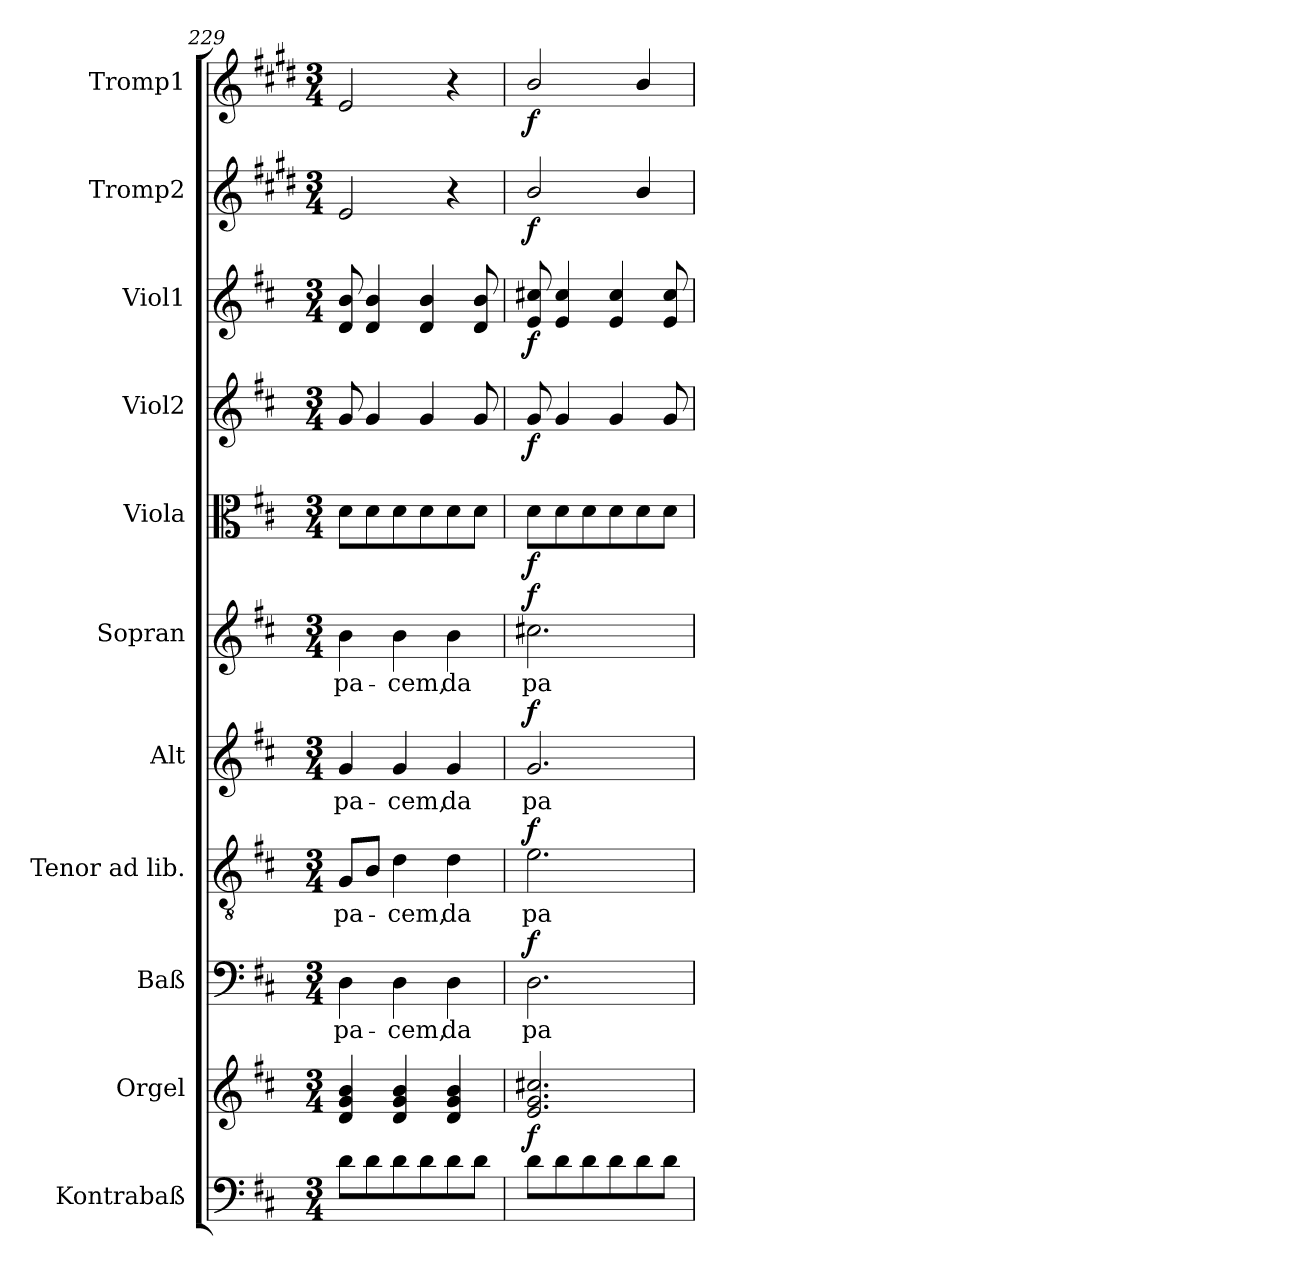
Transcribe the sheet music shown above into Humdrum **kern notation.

**kern	**dynam	**kern	**kern	**text	**dynam	**kern	**text	**dynam	**kern	**text	**dynam	**kern	**text	**dynam	**kern	**dynam	**kern	**dynam	**kern	**dynam	**kern	**dynam	**kern	**dynam
*part11	*part11	*part10	*part9	*part9	*part9	*part8	*part8	*part8	*part7	*part7	*part7	*part6	*part6	*part6	*part5	*part5	*part4	*part4	*part3	*part3	*part2	*part2	*part1	*part1
*staff11	*staff11	*staff10	*staff9	*staff9	*staff9	*staff8	*staff8	*staff8	*staff7	*staff7	*staff7	*staff6	*staff6	*staff6	*staff5	*staff5	*staff4	*staff4	*staff3	*staff3	*staff2	*staff2	*staff1	*staff1
*I"Kontrabaß	*	*I"Orgel	*I"Baß	*	*	*I"Tenor ad lib.	*	*	*I"Alt	*	*	*I"Sopran	*	*	*I"Viola	*	*I"Viol2	*	*I"Viol1	*	*I"Tromp2	*	*I"Tromp1	*
*	*	*	*	*	*	*	*	*	*	*	*	*	*	*	*I'Vla	*	*	*	*	*	*	*	*	*
*clefF4	*	*clefG2	*clefF4	*	*	*clefGv2	*	*	*clefG2	*	*	*clefG2	*	*	*clefC3	*	*clefG2	*	*clefG2	*	*clefG2	*	*clefG2	*
*ITrd7c12	*	*	*	*	*	*	*	*	*	*	*	*	*	*	*	*	*	*	*	*	*ITrd1c2	*	*ITrd1c2	*
*k[f#c#]	*	*k[f#c#]	*k[f#c#]	*	*	*k[f#c#]	*	*	*k[f#c#]	*	*	*k[f#c#]	*	*	*k[f#c#]	*	*k[f#c#]	*	*k[f#c#]	*	*k[f#c#]	*	*k[f#c#]	*
*D:	*	*D:	*D:	*	*	*D:	*	*	*D:	*	*	*D:	*	*	*D:	*	*D:	*	*D:	*	*D:	*	*D:	*
*M3/4	*	*M3/4	*M3/4	*	*	*M3/4	*	*	*M3/4	*	*	*M3/4	*	*	*M3/4	*	*M3/4	*	*M3/4	*	*M3/4	*	*M3/4	*
=229	=229	=229	=229	=229	=229	=229	=229	=229	=229	=229	=229	=229	=229	=229	=229	=229	=229	=229	=229	=229	=229	=229	=229	=229
!	!	!	!	!LO:LY:b	!	!	!LO:LY:b	!	!	!LO:LY:b	!	!	!LO:LY:b	!	!	!	!	!	!	!	!	!	!	!
8D\L	.	4d/ 4g/ 4b/	4D\	pa-	.	8G/L	pa-	.	4g/	pa-	.	4b\	pa-	.	8d\L	.	8g/	.	8d/ 8b/	.	2d/	.	2d/	.
8D\	.	.	.	.	.	8B/J	.	.	.	.	.	.	.	.	8d\	.	4g/	.	4d/ 4b/	.	.	.	.	.
!	!	!	!	!LO:LY:b	!	!	!LO:LY:b	!	!	!LO:LY:b	!	!	!LO:LY:b	!	!	!	!	!	!	!	!	!	!	!
8D\	.	4d/ 4g/ 4b/	4D\	-cem,	.	4d\	-cem,	.	4g/	-cem,	.	4b\	-cem,	.	8d\	.	.	.	.	.	.	.	.	.
8D\	.	.	.	.	.	.	.	.	.	.	.	.	.	.	8d\	.	4g/	.	4d/ 4b/	.	.	.	.	.
!	!	!	!	!LO:LY:b	!	!	!LO:LY:b	!	!	!LO:LY:b	!	!	!LO:LY:b	!	!	!	!	!	!	!	!	!	!	!
8D\	.	4d/ 4g/ 4b/	4D\	da	.	4d\	da	.	4g/	da	.	4b\	da	.	8d\	.	.	.	.	.	4r	.	4r	.
8D\J	.	.	.	.	.	.	.	.	.	.	.	.	.	.	8d\J	.	8g/	.	8d/ 8b/	.	.	.	.	.
=230	=230	=230	=230	=230	=230	=230	=230	=230	=230	=230	=230	=230	=230	=230	=230	=230	=230	=230	=230	=230	=230	=230	=230	=230
!	!LO:DY:a	!	!	!LO:LY:b	!LO:DY:a	!	!LO:LY:b	!LO:DY:a	!	!LO:LY:b	!LO:DY:a	!	!LO:LY:b	!LO:DY:a	!	!LO:DY:b	!	!LO:DY:b	!	!LO:DY:b	!	!LO:DY:b	!	!LO:DY:b
8D\L	f	2.e/ 2.g/ 2.cc#X/	2.D\	pa-	f	2.e\	pa-	f	2.g/	pa-	f	2.cc#X\	pa-	f	8d\L	f	8g/	f	8e/ 8cc#X/	f	2a/	f	2a/	f
8D\	.	.	.	.	.	.	.	.	.	.	.	.	.	.	8d\	.	4g/	.	4e/ 4cc#/	.	.	.	.	.
8D\	.	.	.	.	.	.	.	.	.	.	.	.	.	.	8d\	.	.	.	.	.	.	.	.	.
8D\	.	.	.	.	.	.	.	.	.	.	.	.	.	.	8d\	.	4g/	.	4e/ 4cc#/	.	.	.	.	.
8D\	.	.	.	.	.	.	.	.	.	.	.	.	.	.	8d\	.	.	.	.	.	4a/	.	4a/	.
8D\J	.	.	.	.	.	.	.	.	.	.	.	.	.	.	8d\J	.	8g/	.	8e/ 8cc#/	.	.	.	.	.
=	=	=	=	=	=	=	=	=	=	=	=	=	=	=	=	=	=	=	=	=	=	=	=	=
*-	*-	*-	*-	*-	*-	*-	*-	*-	*-	*-	*-	*-	*-	*-	*-	*-	*-	*-	*-	*-	*-	*-	*-	*-
